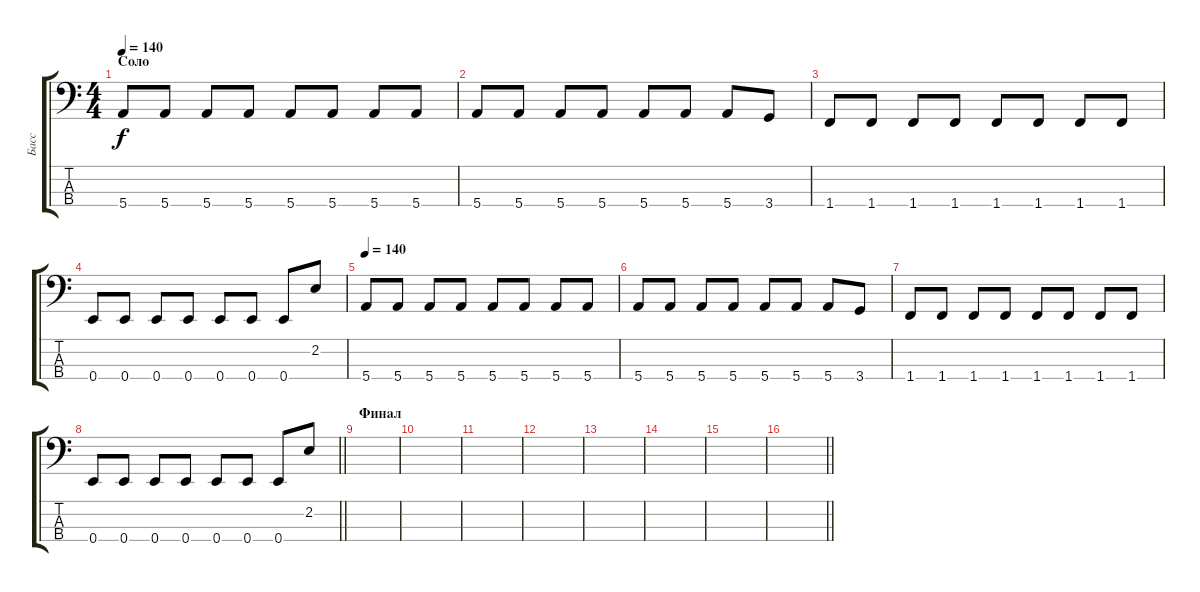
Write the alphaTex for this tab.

\track ("Басс" "Басс") {instrument electricbassfinger}
\staff {score tabs}
\tuning (G2 D2 A1 E1) {hide}
\ts (4 4)
\section ("" "Соло")
\tempo 140
\clef f4
\ks c
5.4.8{dy f} 5.4.8 5.4.8 5.4.8 5.4.8 5.4.8 5.4.8 5.4.8 |
5.4.8 5.4.8 5.4.8 5.4.8 5.4.8 5.4.8 5.4.8 3.4.8 |
1.4.8 1.4.8 1.4.8 1.4.8 1.4.8 1.4.8 1.4.8 1.4.8 |
0.4.8 0.4.8 0.4.8 0.4.8 0.4.8 0.4.8 0.4.8 2.2.8 |
\tempo 140
5.4.8 5.4.8 5.4.8 5.4.8 5.4.8 5.4.8 5.4.8 5.4.8 |
5.4.8 5.4.8 5.4.8 5.4.8 5.4.8 5.4.8 5.4.8 3.4.8 |
1.4.8 1.4.8 1.4.8 1.4.8 1.4.8 1.4.8 1.4.8 1.4.8 |
\barLineRight lightlight
0.4.8 0.4.8 0.4.8 0.4.8 0.4.8 0.4.8 0.4.8 2.2.8 |
\section ("" "Финал")
|
|
|
|
|
|
|
\barLineRight lightlight
